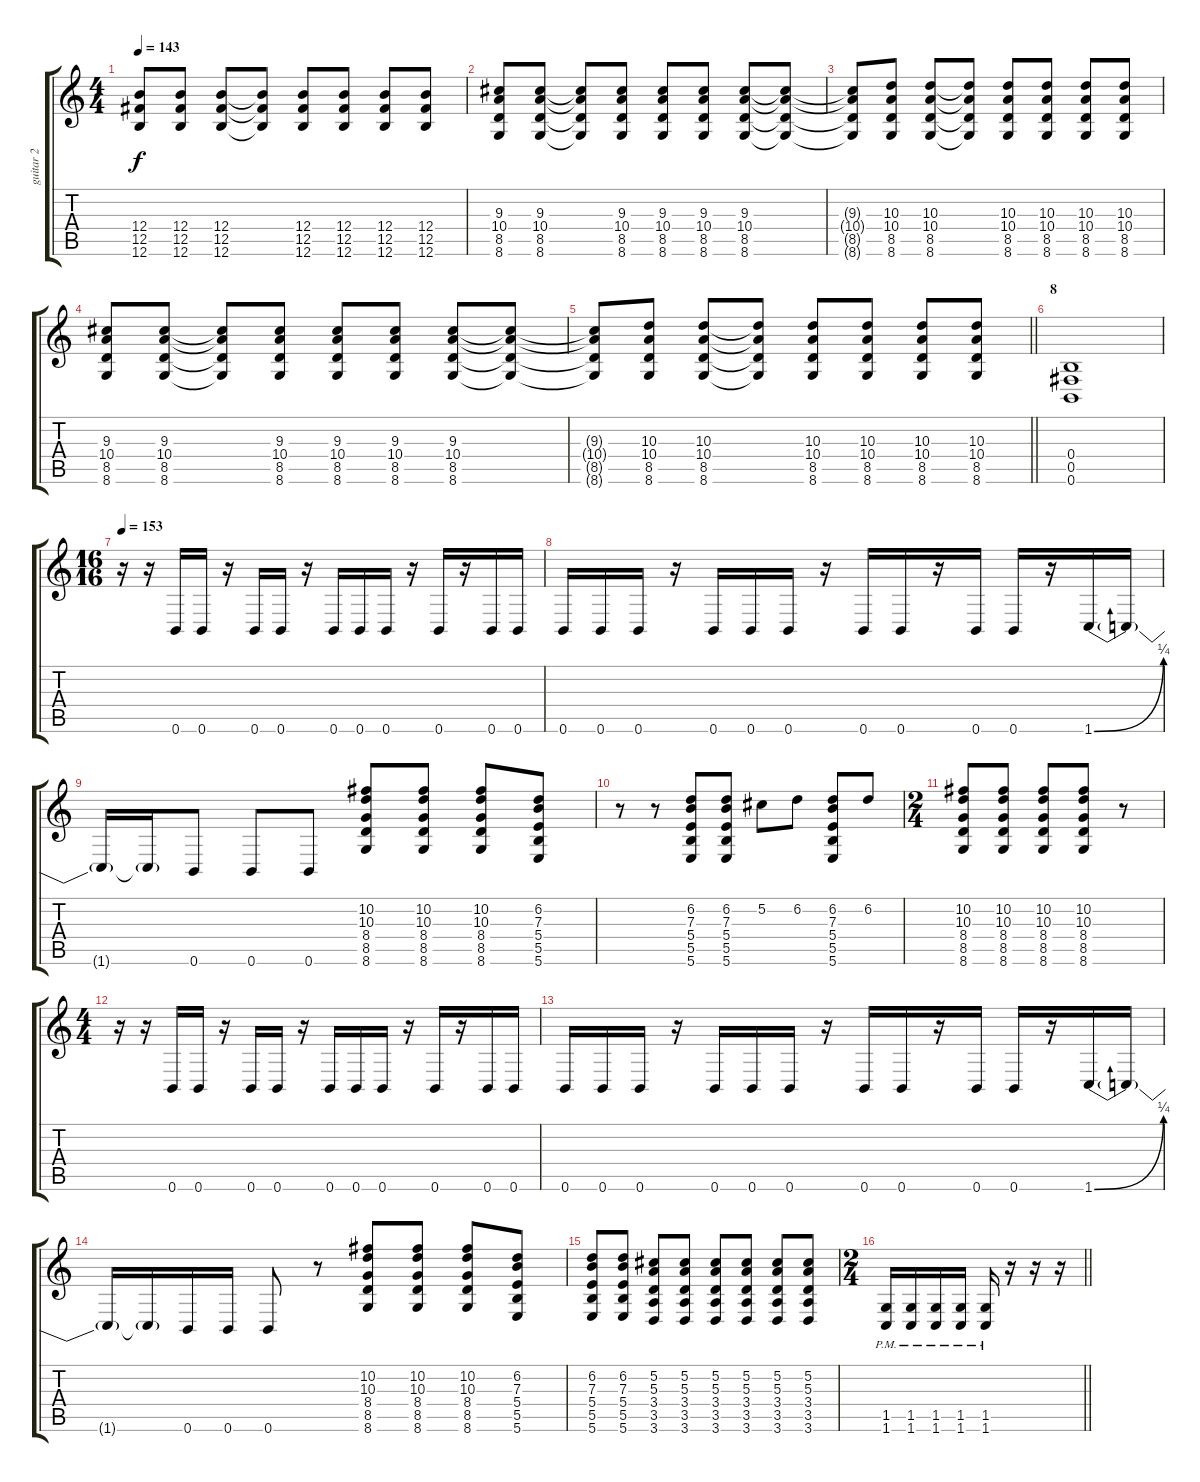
\track ("guitar 2" "guitar 2") {instrument distortionguitar}
\staff {score tabs}
\tuning (Db4 Ab3 E3 B2 Gb2 B1) {hide}
\ts (4 4)
\tempo 143
\clef g2
\ks c
(12.4{t} 12.5{t} 12.6{t}).8{dy f} (12.4 12.5 12.6).8 (12.4 12.5 12.6).8 (12.4{t} 12.5{t} 12.6{t}).8 (12.4 12.5 12.6).8 (12.4 12.5 12.6).8 (12.4 12.5 12.6).8 (12.4 12.5 12.6).8 |
(9.3 10.4 8.5 8.6).8 (9.3 10.4 8.5 8.6).8 (9.3{t} 10.4{t} 8.5{t} 8.6{t}).8 (9.3 10.4 8.5 8.6).8 (9.3 10.4 8.5 8.6).8 (9.3 10.4 8.5 8.6).8 (9.3 10.4 8.5 8.6).8 (9.3{t} 10.4{t} 8.5{t} 8.6{t}).8 |
(9.3{t} 10.4{t} 8.5{t} 8.6{t}).8 (10.3 10.4 8.5 8.6).8 (10.3 10.4 8.5 8.6).8 (10.3{t} 10.4{t} 8.5{t} 8.6{t}).8 (10.3 10.4 8.5 8.6).8 (10.3 10.4 8.5 8.6).8 (10.3 10.4 8.5 8.6).8 (10.3 10.4 8.5 8.6).8 |
(9.3 10.4 8.5 8.6).8 (9.3 10.4 8.5 8.6).8 (9.3{t} 10.4{t} 8.5{t} 8.6{t}).8 (9.3 10.4 8.5 8.6).8 (9.3 10.4 8.5 8.6).8 (9.3 10.4 8.5 8.6).8 (9.3 10.4 8.5 8.6).8 (9.3{t} 10.4{t} 8.5{t} 8.6{t}).8 |
\barLineRight lightlight
(9.3{t} 10.4{t} 8.5{t} 8.6{t}).8 (10.3 10.4 8.5 8.6).8 (10.3 10.4 8.5 8.6).8 (10.3{t} 10.4{t} 8.5{t} 8.6{t}).8 (10.3 10.4 8.5 8.6).8 (10.3 10.4 8.5 8.6).8 (10.3 10.4 8.5 8.6).8 (10.3 10.4 8.5 8.6).8 |
\section ("" "8")
(0.4 0.5 0.6).1 |
\ts (16 16)
\tempo 153
r.16 r.16 0.6.16 0.6.16 r.16 0.6.16 0.6.16 r.16 0.6.16 0.6.16 0.6.16 r.16 0.6.16 r.16 0.6.16 0.6.16 |
0.6.16 0.6.16 0.6.16 r.16 0.6.16 0.6.16 0.6.16 r.16 0.6.16 0.6.16 r.16 0.6.16 0.6.16 r.16 1.6{be (bend 0 0 60 1)}.16 1.6{t}.16 |
1.6{t}.16 1.6{t}.16 0.6.8 0.6.8 0.6.8 (10.2 10.3 8.4 8.5 8.6).8 (10.2 10.3 8.4 8.5 8.6).8 (10.2 10.3 8.4 8.5 8.6).8 (6.2 7.3 5.4 5.5 5.6).8 |
r.8 r.8 (6.2 7.3 5.4 5.5 5.6).8 (6.2 7.3 5.4 5.5 5.6).8 5.2.8 6.2.8 (6.2 7.3 5.4 5.5 5.6).8 6.2.8 |
\ts (2 4)
(10.2 10.3 8.4 8.5 8.6).8 (10.2 10.3 8.4 8.5 8.6).8 (10.2 10.3 8.4 8.5 8.6).8 (10.2 10.3 8.4 8.5 8.6).8 r.8 |
\ts (4 4)
r.16 r.16 0.6.16 0.6.16 r.16 0.6.16 0.6.16 r.16 0.6.16 0.6.16 0.6.16 r.16 0.6.16 r.16 0.6.16 0.6.16 |
0.6.16 0.6.16 0.6.16 r.16 0.6.16 0.6.16 0.6.16 r.16 0.6.16 0.6.16 r.16 0.6.16 0.6.16 r.16 1.6{be (bend 0 0 60 1)}.16 1.6{t}.16 |
1.6{t}.16 1.6{t}.16 0.6.16 0.6.16 0.6.8 r.8 (10.2 10.3 8.4 8.5 8.6).8 (10.2 10.3 8.4 8.5 8.6).8 (10.2 10.3 8.4 8.5 8.6).8 (6.2 7.3 5.4 5.5 5.6).8 |
(6.2 7.3 5.4 5.5 5.6).8 (6.2 7.3 5.4 5.5 5.6).8 (5.2 5.3 3.4 3.5 3.6).8 (5.2 5.3 3.4 3.5 3.6).8 (5.2 5.3 3.4 3.5 3.6).8 (5.2 5.3 3.4 3.5 3.6).8 (5.2 5.3 3.4 3.5 3.6).8 (5.2 5.3 3.4 3.5 3.6).8 |
\ts (2 4)
\barLineRight lightlight
(1.5 1.6{pm}).16 (1.5 1.6{pm}).16 (1.5 1.6{pm}).16 (1.5 1.6{pm}).16 (1.5 1.6{pm}).16 r.16 r.16 r.16
